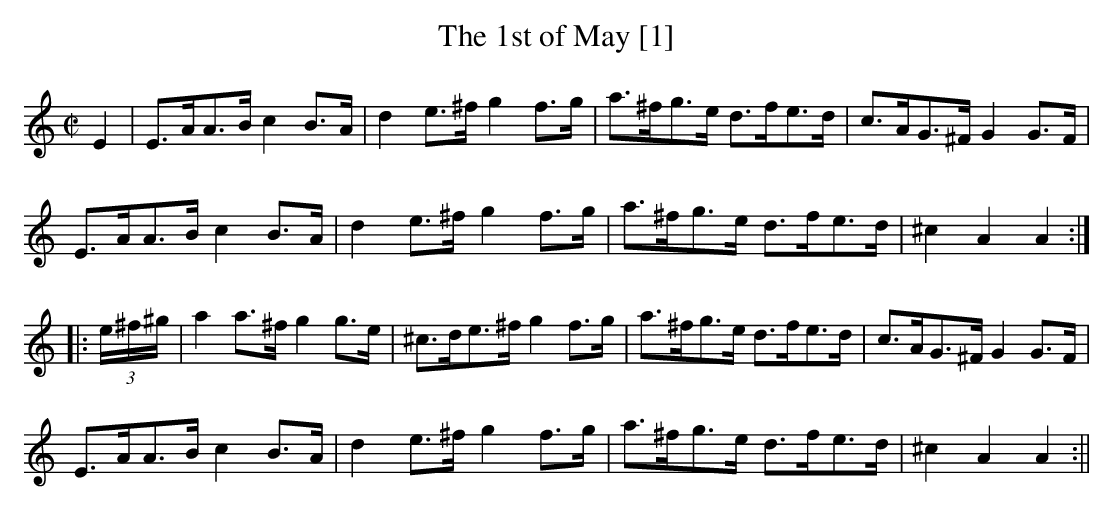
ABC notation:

X:1
T:1st of May [1], The
M:C|
L:1/8
K:Amin
E2|E>AA>B c2 B>A|d2 e>^f g2 f>g|a>^fg>e d>fe>d|c>AG>^F G2 G>F|
E>AA>B c2 B>A|d2 e>^f g2 f>g|a>^fg>e d>fe>d|^c2A2A2:|
|:(3e/^f/^g/|a2 a>^f g2 g>e|^c>de>^f g2 f>g|a>^fg>e d>fe>d|c>AG>^F G2 G>F|
E>AA>B c2 B>A|d2 e>^f g2 f>g|a>^fg>e d>fe>d|^c2A2A2:||
